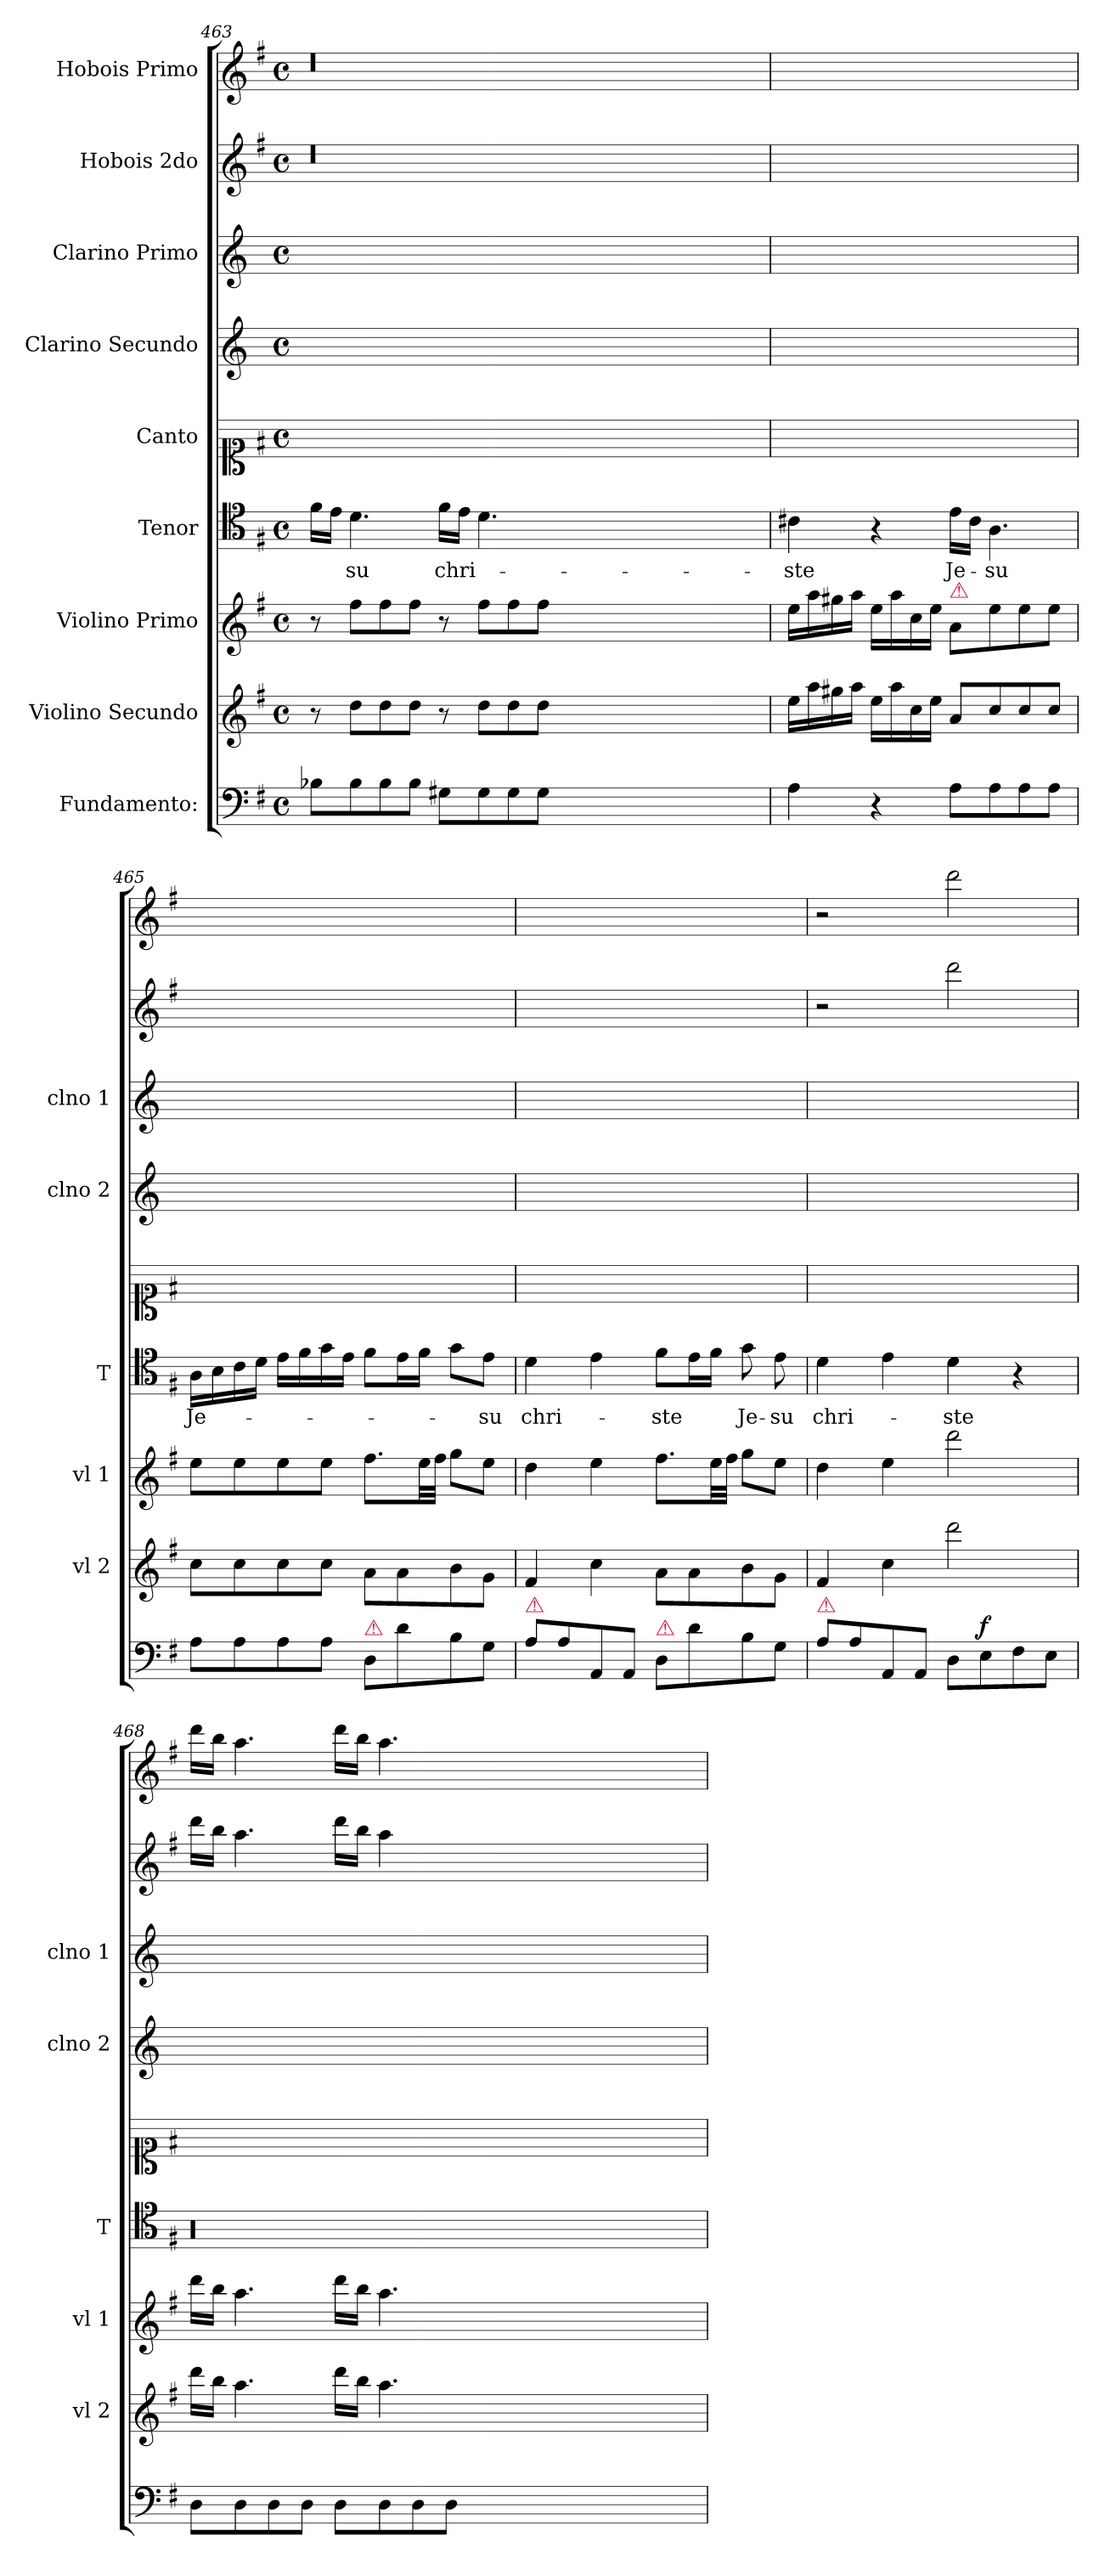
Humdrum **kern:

**kern	**dynam	**kern	**kern	**kern	**text	**kern	**kern	**kern	**kern	**kern
*part9	*part9	*part8	*part7	*part6	*part6	*part5	*part4	*part3	*part2	*part1
*staff9	*staff9	*staff8	*staff7	*staff6	*staff6	*staff5	*staff4	*staff3	*staff2	*staff1
*I"Fundamento:	*	*I"Violino Secundo	*I"Violino Primo	*I"Tenor	*	*I"Canto	*I"Clarino Secundo	*I"Clarino Primo	*I"Hobois 2do	*I"Hobois Primo
*	*	*I'vl 2	*I'vl 1	*I'T	*	*	*I'clno 2	*I'clno 1	*	*
*clefF4	*	*clefG2	*clefG2	*clefC4	*	*clefC1	*clefG2	*clefG2	*clefG2	*clefG2
*	*	*	*	*	*	*	*ITrd-1c-2	*ITrd-1c-2	*	*
*k[f#]	*	*k[f#]	*k[f#]	*k[f#]	*	*k[f#]	*k[f#c#]	*k[f#c#]	*k[f#]	*k[f#]
*M4/4	*	*M4/4	*M4/4	*M4/4	*	*M4/4	*M4/4	*M4/4	*M4/4	*M4/4
*met(c)	*	*met(c)	*met(c)	*met(c)	*	*met(c)	*met(c)	*met(c)	*met(c)	*met(c)
=463	=463	=463	=463	=463	=463	=463	=463	=463	=463	=463
8B-X\L	.	8r	8r	16f#\LL	.	1ryy	1ryy	1ryy	00rdd	00rdd
.	.	.	.	16e\JJ	.	.	.	.	.	.
8B-\	.	8dd\L	8ff#\L	4.d\	-su	.	.	.	.	.
8B-\	.	8dd\	8ff#\	.	.	.	.	.	.	.
8B-\J	.	8dd\J	8ff#\J	.	.	.	.	.	.	.
8G#X\L	.	8r	8r	16f#\LL	chri-	.	.	.	.	.
.	.	.	.	16e\JJ	.	.	.	.	.	.
8G#\	.	8dd\L	8ff#\L	4.d\	.	.	.	.	.	.
8G#\	.	8dd\	8ff#\	.	.	.	.	.	.	.
8G#\J	.	8dd\J	8ff#\J	.	.	.	.	.	.	.
0.ryy	.	0.ryy	0.ryy	0.ryy	.	0.ryy	0.ryy	0.ryy	.	.
=464	=464	=464	=464	=464	=464	=464	=464	=464	=464	=464
4A\	.	16ee\LL	16ee\LL	4c#X\	-ste	1ryy	1ryy	1ryy	1ryy	1ryy
.	.	16aa\	16aa\	.	.	.	.	.	.	.
.	.	16gg#X\	16gg#X\	.	.	.	.	.	.	.
.	.	16aa\JJ	16aa\JJ	.	.	.	.	.	.	.
4r	.	16ee\LL	16ee\LL	4r	.	.	.	.	.	.
.	.	16aa\	16aa\	.	.	.	.	.	.	.
.	.	16cc\	16cc\	.	.	.	.	.	.	.
.	.	16ee\JJ	16ee\JJ	.	.	.	.	.	.	.
!	!	!	!LO:TX:a:color=crimson:t=⚠	!	!	!	!	!	!	!
8A\L	.	8a/L	8a/L	16e\LL	Je-	.	.	.	.	.
.	.	.	.	16c#\JJ	.	.	.	.	.	.
8A\	.	8cc/	8ee\	4.A\	-su	.	.	.	.	.
8A\	.	8cc/	8ee\	.	.	.	.	.	.	.
8A\J	.	8cc/J	8ee\J	.	.	.	.	.	.	.
=465	=465	=465	=465	=465	=465	=465	=465	=465	=465	=465
8A\L	.	8cc\L	8ee\L	16A\LL	Je-	1ryy	1ryy	1ryy	1ryy	1ryy
.	.	.	.	16B\	.	.	.	.	.	.
8A\	.	8cc\	8ee\	16c\	.	.	.	.	.	.
.	.	.	.	16d\JJ	.	.	.	.	.	.
8A\	.	8cc\	8ee\	16e\LL	.	.	.	.	.	.
.	.	.	.	16f#\	.	.	.	.	.	.
8A\J	.	8cc\J	8ee\J	16g\	.	.	.	.	.	.
.	.	.	.	16e\JJ	.	.	.	.	.	.
!LO:TX:a:color=crimson:t=⚠	!	!	!	!	!	!	!	!	!	!
8D/L	.	8a\L	8.ff#\L	8f#\L	.	.	.	.	.	.
8d\	.	8a\	.	16e\L	.	.	.	.	.	.
.	.	.	32ee\LL	16f#\JJ	.	.	.	.	.	.
.	.	.	32ff#\JJJ	.	.	.	.	.	.	.
8B\	.	8b\	8gg\L	8g\L	.	.	.	.	.	.
8G\J	.	8g\J	8ee\J	8e\J	-su	.	.	.	.	.
=466	=466	=466	=466	=466	=466	=466	=466	=466	=466	=466
!LO:TX:a:color=crimson:t=⚠	!	!	!	!	!	!	!	!	!	!
8A\L	.	4f#/	4dd\	4d\	chri-	1ryy	1ryy	1ryy	1ryy	1ryy
8A\	.	.	.	.	.	.	.	.	.	.
8AA/	.	4cc\	4ee\	4e\	.	.	.	.	.	.
8AA/J	.	.	.	.	.	.	.	.	.	.
!LO:TX:a:color=crimson:t=⚠	!	!	!	!	!	!	!	!	!	!
8D/L	.	8a\L	8.ff#\L	8f#\L	-ste	.	.	.	.	.
8d\	.	8a\	.	16e\L	.	.	.	.	.	.
.	.	.	32ee\LL	16f#\JJ	.	.	.	.	.	.
.	.	.	32ff#\JJJ	.	.	.	.	.	.	.
8B\	.	8b\	8gg\L	8g\	Je-	.	.	.	.	.
8G\J	.	8g\J	8ee\J	8e\	-su	.	.	.	.	.
=467	=467	=467	=467	=467	=467	=467	=467	=467	=467	=467
!LO:TX:a:color=crimson:t=⚠	!	!	!	!	!	!	!	!	!	!
8A\L	.	4f#/	4dd\	4d\	chri-	1ryy	1ryy	1ryy	2r	2r
8A\	.	.	.	.	.	.	.	.	.	.
8AA/	.	4cc\	4ee\	4e\	.	.	.	.	.	.
8AA/J	.	.	.	.	.	.	.	.	.	.
8D\L	.	2ddd\	2ddd\	4d\	-ste	.	.	.	2ddd\	2ddd\
!	!LO:DY:a	!	!	!	!	!	!	!	!	!
8E\	f	.	.	.	.	.	.	.	.	.
8F#\	.	.	.	4r	.	.	.	.	.	.
8E\J	.	.	.	.	.	.	.	.	.	.
=468	=468	=468	=468	=468	=468	=468	=468	=468	=468	=468
8D\L	.	16ddd\LL	16ddd\LL	00r	.	1ryy	1ryy	1ryy	16ddd\LL	16ddd\LL
.	.	16bb\JJ	16bb\JJ	.	.	.	.	.	16bb\JJ	16bb\JJ
8D\	.	4.aa\	4.aa\	.	.	.	.	.	4.aa\	4.aa\
8D\	.	.	.	.	.	.	.	.	.	.
8D\J	.	.	.	.	.	.	.	.	.	.
8D\L	.	16ddd\LL	16ddd\LL	.	.	.	.	.	16ddd\LL	16ddd\LL
.	.	16bb\JJ	16bb\JJ	.	.	.	.	.	16bb\JJ	16bb\JJ
!	!	!	!	!	!	!	!	!	!LO:N:vis=4	!
8D\	.	4.aa\	4.aa\	.	.	.	.	.	4.aa\	4.aa\
8D\	.	.	.	.	.	.	.	.	.	.
8D\J	.	.	.	.	.	.	.	.	.	.
0.ryy	.	0.ryy	0.ryy	.	.	0.ryy	0.ryy	0.ryy	0.ryy	0.ryy
=	=	=	=	=	=	=	=	=	=	=
*-	*-	*-	*-	*-	*-	*-	*-	*-	*-	*-
